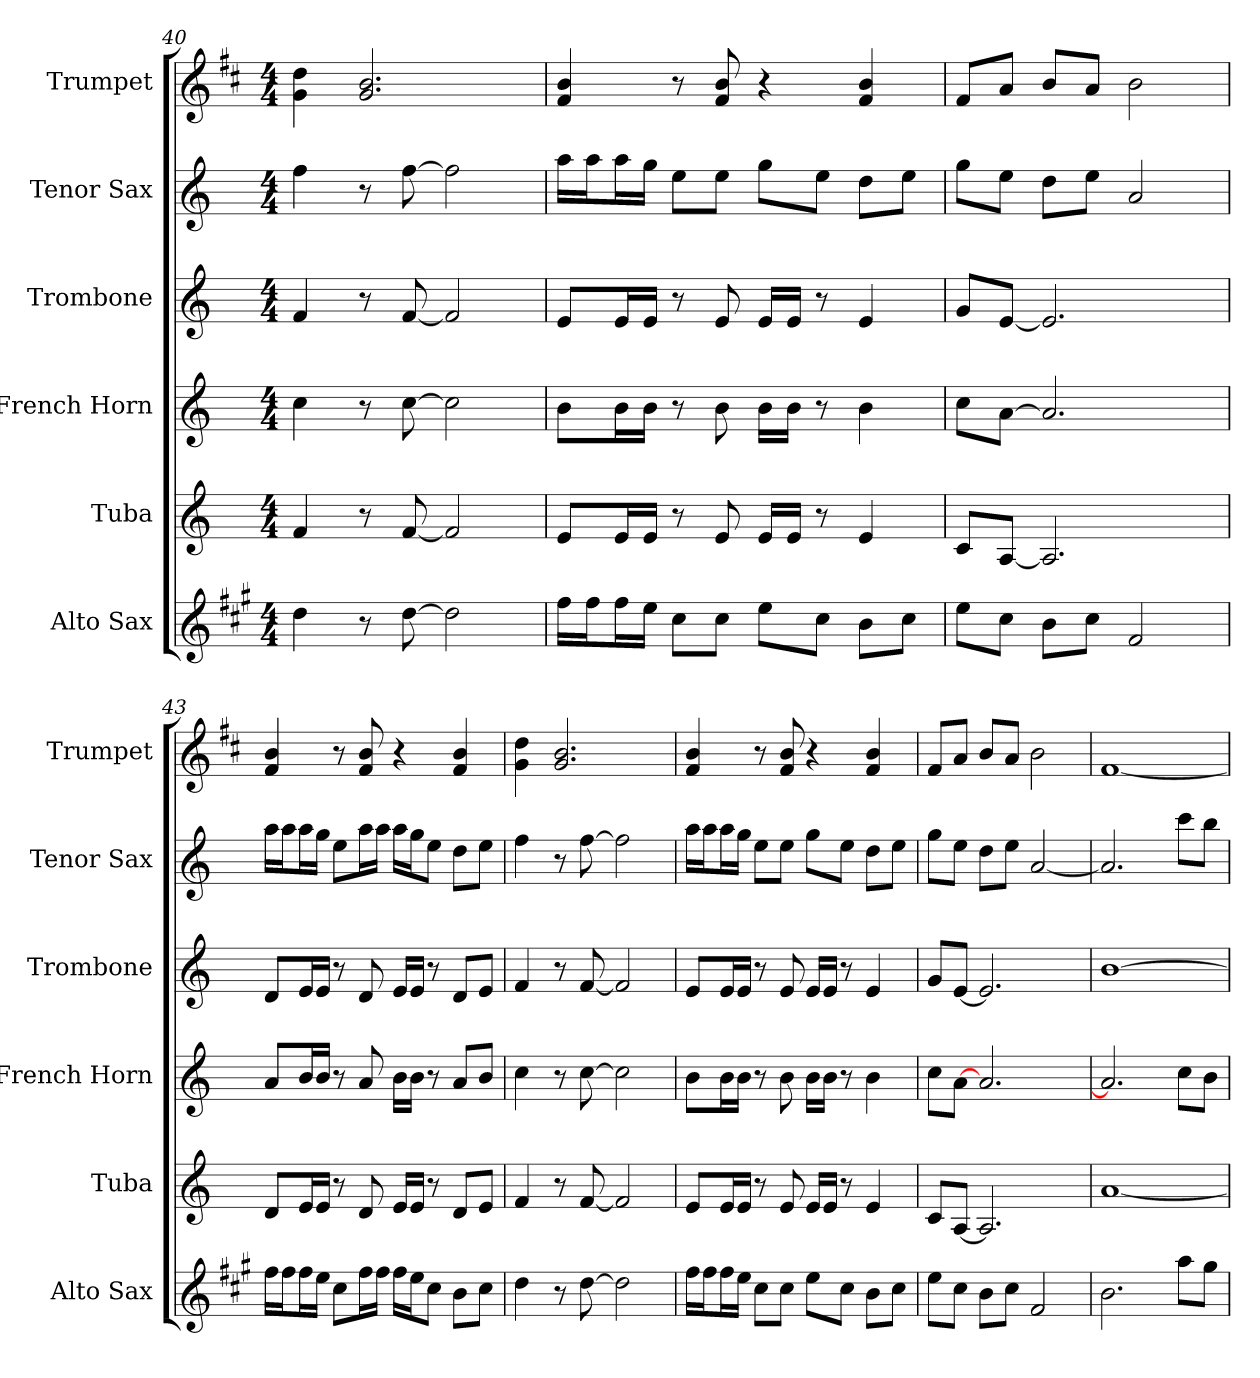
**kern	**kern	**kern	**kern	**kern	**kern
*part6	*part5	*part4	*part3	*part2	*part1
*staff6	*staff5	*staff4	*staff3	*staff2	*staff1
*I"Alto Sax	*I"Tuba	*I"French Horn	*I"Trombone	*I"Tenor Sax	*I"Trumpet
*I'Alto Sax	*I'Tuba	*I'French Horn	*I'Trombone	*I'Tenor Sax	*I'Trumpet
*clefG2	*clefG2	*clefG2	*clefG2	*clefG2	*clefG2
*ITrd5c9	*ITrd15c26	*ITrd8c14	*ITrd8c14	*ITrd8c14	*ITrd1c2
*k[]	*k[]	*k[]	*k[]	*k[]	*k[]
*M4/4	*M4/4	*M4/4	*M4/4	*M4/4	*M4/4
=40	=40	=40	=40	=40	=40
4f	4FF	4c	4F	4f	4f 4cc
8r	8r	8r	8r	8r	2.f 2.a
[8f	[8FF	[8c	[8F	[8f	.
2f]	2FF]	2c]	2F]	2f]	.
=41	=41	=41	=41	=41	=41
16aLL	8EEL	8BL	8EL	16aLL	4e 4a
16aJ	.	.	.	16aJ	.
16aL	16EEL	16BL	16EL	16aL	.
16gJJ	16EEJJ	16BJJ	16EJJ	16gJJ	.
8eL	8r	8r	8r	8eL	8r
8eJ	8EE	8B	8E	8eJ	8e 8a
8gL	16EELL	16BLL	16ELL	8gL	4r
.	16EEJJ	16BJJ	16EJJ	.	.
8eJ	8r	8r	8r	8eJ	.
8dL	4EE	4B	4E	8dL	4e 4a
8eJ	.	.	.	8eJ	.
=42	=42	=42	=42	=42	=42
8gL	8CCL	8cL	8GL	8gL	8eL
8eJ	[8AAAJ	[8AJ	[8EJ	8eJ	8gJ
8dL	2.AAA]	2.A]	2.E]	8dL	8aL
8eJ	.	.	.	8eJ	8gJ
2A	.	.	.	2A	2a
=43	=43	=43	=43	=43	=43
16aLL	8DDL	8AL	8DL	16aLL	4e 4a
16aJ	.	.	.	16aJ	.
16aL	16EEL	16BL	16EL	16aL	.
16gJJ	16EEJJ	16BJJ	16EJJ	16gJJ	.
8eL	8r	8r	8r	8eL	8r
16aL	8DD	8A	8D	16aL	8e 8a
16aJJ	.	.	.	16aJJ	.
16aLL	16EELL	16BLL	16ELL	16aLL	4r
16gJ	16EEJJ	16BJJ	16EJJ	16gJ	.
8eJ	8r	8r	8r	8eJ	.
8dL	8DDL	8AL	8DL	8dL	4e 4a
8eJ	8EEJ	8BJ	8EJ	8eJ	.
=44	=44	=44	=44	=44	=44
4f	4FF	4c	4F	4f	4f 4cc
8r	8r	8r	8r	8r	2.f 2.a
[8f	[8FF	[8c	[8F	[8f	.
2f]	2FF]	2c]	2F]	2f]	.
=45	=45	=45	=45	=45	=45
16aLL	8EEL	8BL	8EL	16aLL	4e 4a
16aJ	.	.	.	16aJ	.
16aL	16EEL	16BL	16EL	16aL	.
16gJJ	16EEJJ	16BJJ	16EJJ	16gJJ	.
8eL	8r	8r	8r	8eL	8r
8eJ	8EE	8B	8E	8eJ	8e 8a
8gL	16EELL	16BLL	16ELL	8gL	4r
.	16EEJJ	16BJJ	16EJJ	.	.
8eJ	8r	8r	8r	8eJ	.
8dL	4EE	4B	4E	8dL	4e 4a
8eJ	.	.	.	8eJ	.
=46	=46	=46	=46	=46	=46
8gL	8CCL	8cL	8GL	8gL	8eL
8eJ	[8AAAJ	[8AJ	[8EJ	8eJ	8gJ
8dL	2.AAA]	2.A	2.E]	8dL	8aL
8eJ	.	.	.	8eJ	8gJ
2A	.	.	.	[2A	2a
=47	=47	=47	=47	=47	=47
2.d	[1AA	2.A]	[1B	2.A]	[1e
8ccL	.	8cL	.	8ccL	.
8bJ	.	8BJ	.	8bJ	.
=	=	=	=	=	=
*-	*-	*-	*-	*-	*-
